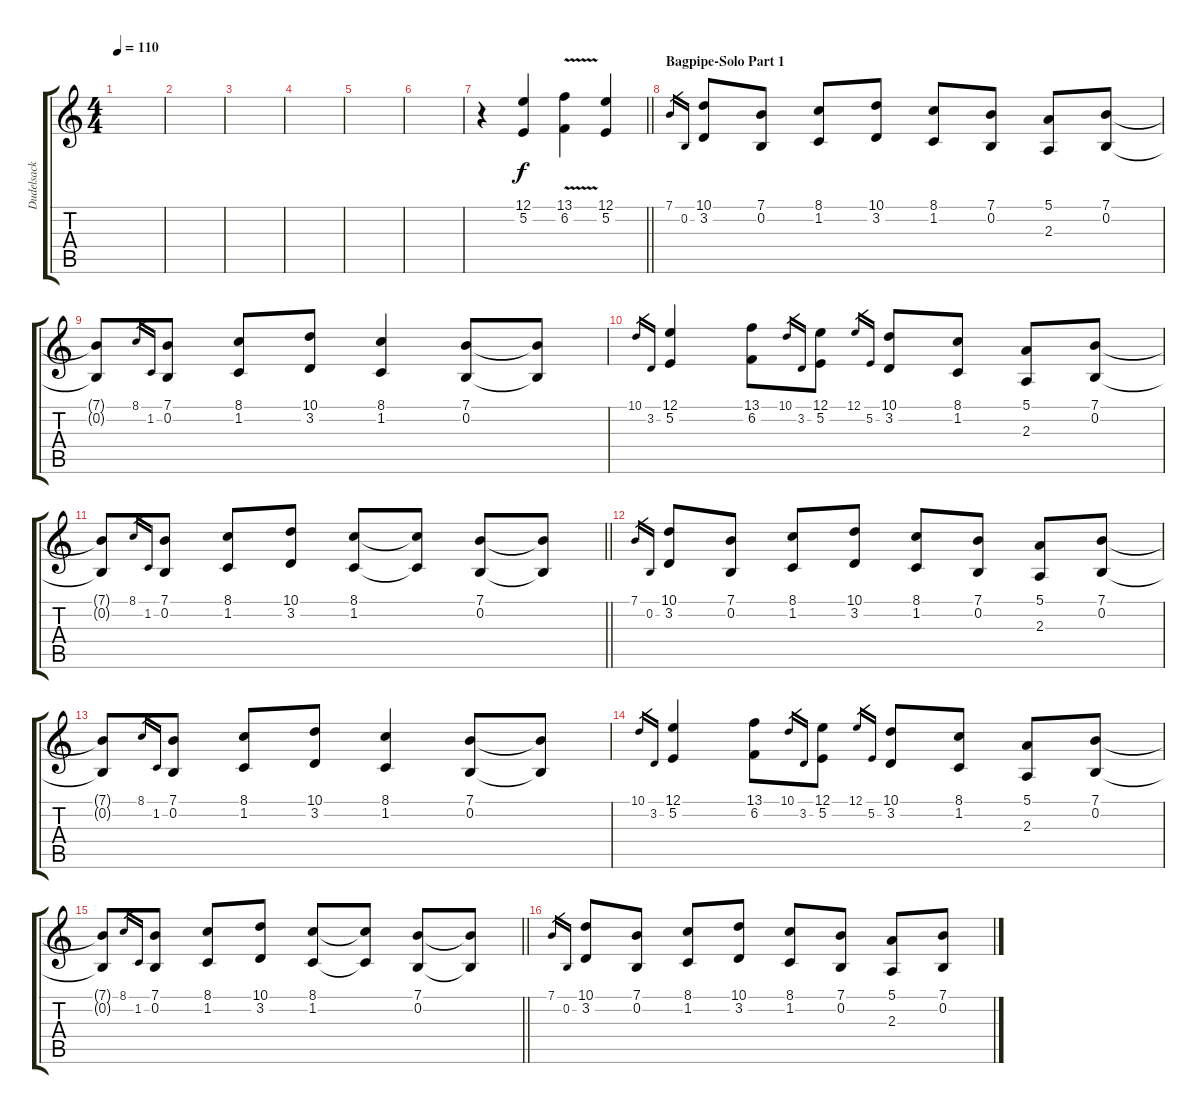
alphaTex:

\track ("Dudelsack" "Dudelsack") {instrument bagpipe}
\staff {score tabs}
\tuning (E4 B3 G3 D3 A2 D2) {hide}
\ts (4 4)
\tempo 110
\clef g2
\ks c
|
|
|
|
|
|
\barLineRight lightlight
r.4 (12.1 5.2).4 (13.1 6.2{v}).4 (12.1 5.2).4 |
\section ("" "Bagpipe-Solo Part 1")
7.1.16{gr} 0.2.16{gr} (10.1 3.2).8 (7.1 0.2).8 (8.1 1.2).8 (10.1 3.2).8 (8.1 1.2).8 (7.1 0.2).8 (5.1 2.3).8 (7.1 0.2).8 |
(7.1{t} 0.2{t}).8 8.1.16{gr} 1.2.16{gr} (7.1 0.2).8 (8.1 1.2).8 (10.1 3.2).8 (8.1 1.2).4 (7.1 0.2).8 (7.1{t} 0.2{t}).8 |
10.1.16{gr} 3.2.16{gr} (12.1 5.2).4 (13.1 6.2).8 10.1.16{gr} 3.2.16{gr} (12.1 5.2).8 12.1.16{gr} 5.2.16{gr} (10.1 3.2).8 (8.1 1.2).8 (5.1 2.3).8 (7.1 0.2).8 |
\barLineRight lightlight
(7.1{t} 0.2{t}).8 8.1.16{gr} 1.2.16{gr} (7.1 0.2).8 (8.1 1.2).8 (10.1 3.2).8 (8.1 1.2).8 (8.1{t} 1.2{t}).8 (7.1 0.2).8 (7.1{t} 0.2{t}).8 |
7.1.16{gr} 0.2.16{gr} (10.1 3.2).8 (7.1 0.2).8 (8.1 1.2).8 (10.1 3.2).8 (8.1 1.2).8 (7.1 0.2).8 (5.1 2.3).8 (7.1 0.2).8 |
(7.1{t} 0.2{t}).8 8.1.16{gr} 1.2.16{gr} (7.1 0.2).8 (8.1 1.2).8 (10.1 3.2).8 (8.1 1.2).4 (7.1 0.2).8 (7.1{t} 0.2{t}).8 |
10.1.16{gr} 3.2.16{gr} (12.1 5.2).4 (13.1 6.2).8 10.1.16{gr} 3.2.16{gr} (12.1 5.2).8 12.1.16{gr} 5.2.16{gr} (10.1 3.2).8 (8.1 1.2).8 (5.1 2.3).8 (7.1 0.2).8 |
\barLineRight lightlight
(7.1{t} 0.2{t}).8 8.1.16{gr} 1.2.16{gr} (7.1 0.2).8 (8.1 1.2).8 (10.1 3.2).8 (8.1 1.2).8 (8.1{t} 1.2{t}).8 (7.1 0.2).8 (7.1{t} 0.2{t}).8 |
7.1.16{gr} 0.2.16{gr} (10.1 3.2).8 (7.1 0.2).8 (8.1 1.2).8 (10.1 3.2).8 (8.1 1.2).8 (7.1 0.2).8 (5.1 2.3).8 (7.1 0.2).8
